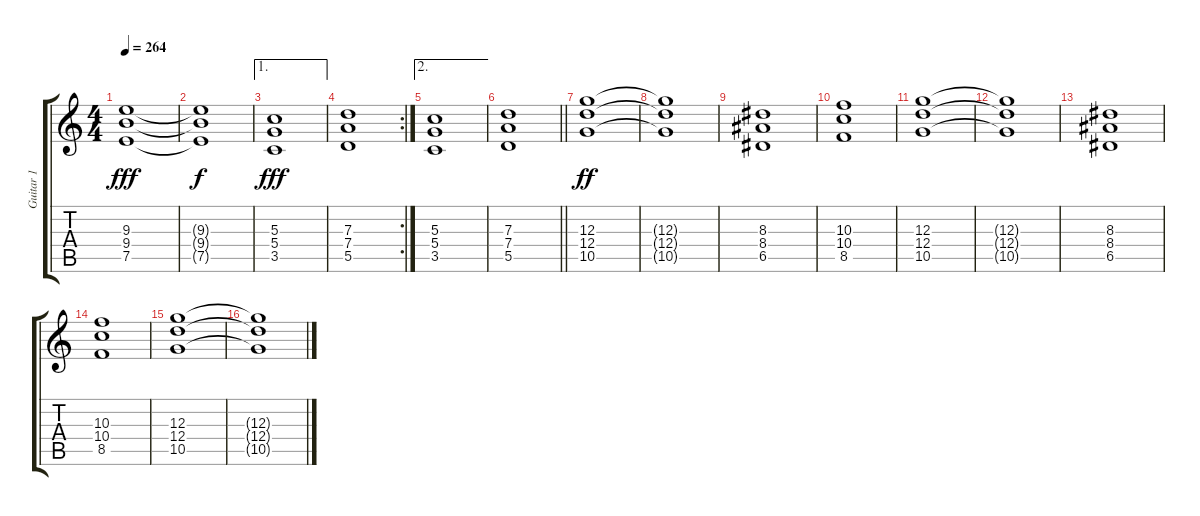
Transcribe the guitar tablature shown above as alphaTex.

\track ("Guitar 1" "Guitar 1") {instrument distortionguitar}
\staff {score tabs}
\tuning (E4 B3 G3 D3 A2 E2) {hide}
\ts (4 4)
\tempo 264
\clef g2
\ks c
(9.3 9.4 7.5).1{dy fff} |
(9.3{t} 9.4{t} 7.5{t}).1{dy f} |
\ae 1
(5.3 5.4 3.5).1{dy fff} |
\rc 2
(7.3 7.4 5.5).1 |
\ae 2
(5.3 5.4 3.5).1 |
\barLineRight lightlight
(7.3 7.4 5.5).1 |
\section ("" "")
(12.3 12.4 10.5).1{dy ff} |
(12.3{t} 12.4{t} 10.5{t}).1 |
(8.3 8.4 6.5).1 |
(10.3 10.4 8.5).1 |
(12.3 12.4 10.5).1 |
(12.3{t} 12.4{t} 10.5{t}).1 |
(8.3 8.4 6.5).1 |
(10.3 10.4 8.5).1 |
(12.3 12.4 10.5).1 |
(12.3{t} 12.4{t} 10.5{t}).1
